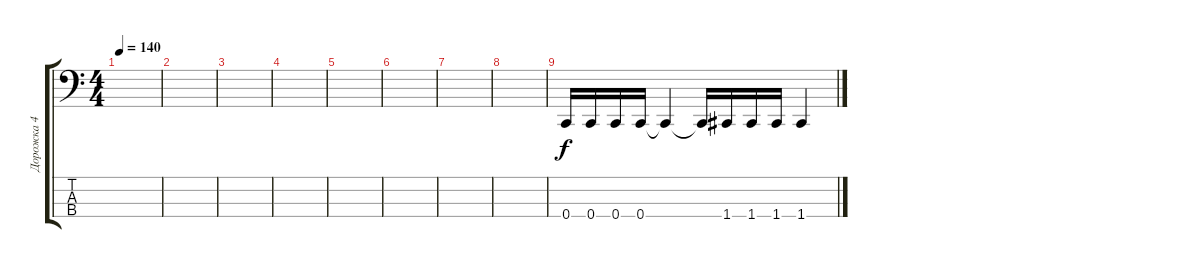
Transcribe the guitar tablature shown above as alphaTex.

\track ("Дорожка 4" "Дорожка 4") {instrument electricbassfinger}
\staff {score tabs}
\tuning (Eb2 Bb1 F1 C1) {hide}
\ts (4 4)
\tempo 140
\clef f4
\ks c
|
|
|
|
|
|
|
|
0.4.16 0.4.16 0.4.16 0.4.16 0.4{t}.4 0.4{t}.16 1.4.16 1.4.16 1.4.16 1.4.4
